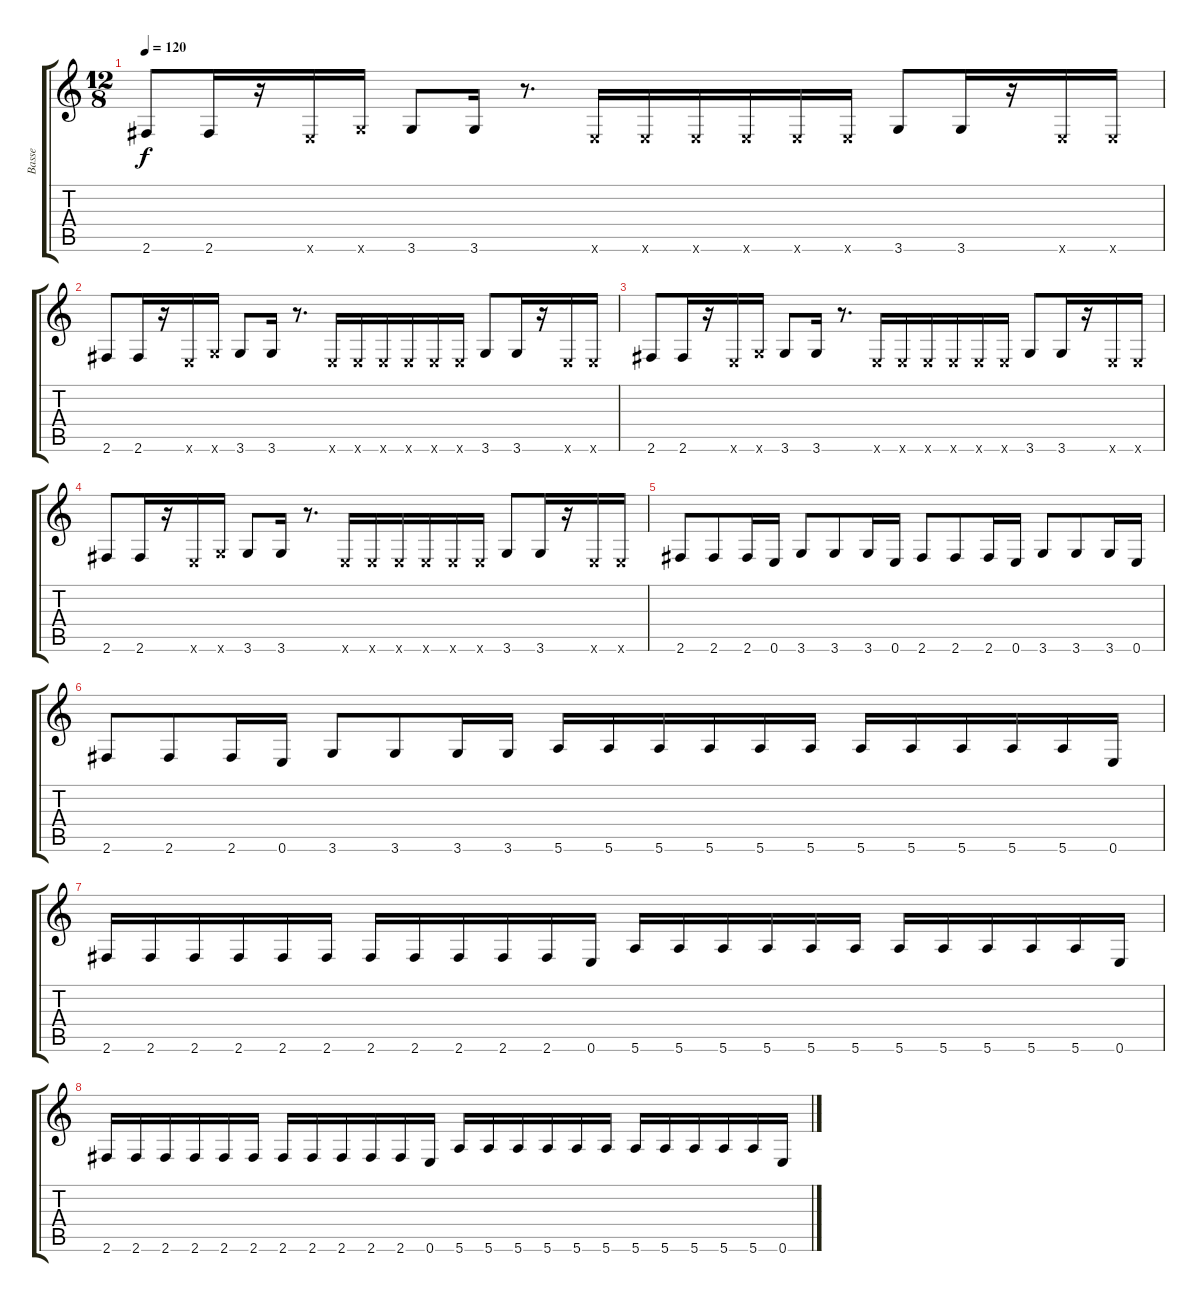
\track ("Basse" "Basse") {instrument acousticguitarnylon}
\staff {score tabs}
\tuning (E4 B3 G3 D3 A2 E2) {hide}
\ts (12 8)
\tempo 120
\clef g2
\ks c
2.6.8{dy f} 2.6.16 r.16 0.6{x}.16 3.6{x}.16 3.6.8 3.6.16 r.8{d} 0.6{x}.16 0.6{x}.16 0.6{x}.16 0.6{x}.16 0.6{x}.16 0.6{x}.16 3.6.8 3.6.16 r.16 0.6{x}.16 0.6{x}.16 |
2.6.8 2.6.16 r.16 0.6{x}.16 3.6{x}.16 3.6.8 3.6.16 r.8{d} 0.6{x}.16 0.6{x}.16 0.6{x}.16 0.6{x}.16 0.6{x}.16 0.6{x}.16 3.6.8 3.6.16 r.16 0.6{x}.16 0.6{x}.16 |
2.6.8 2.6.16 r.16 0.6{x}.16 3.6{x}.16 3.6.8 3.6.16 r.8{d} 0.6{x}.16 0.6{x}.16 0.6{x}.16 0.6{x}.16 0.6{x}.16 0.6{x}.16 3.6.8 3.6.16 r.16 0.6{x}.16 0.6{x}.16 |
2.6.8 2.6.16 r.16 0.6{x}.16 3.6{x}.16 3.6.8 3.6.16 r.8{d} 0.6{x}.16 0.6{x}.16 0.6{x}.16 0.6{x}.16 0.6{x}.16 0.6{x}.16 3.6.8 3.6.16 r.16 0.6{x}.16 0.6{x}.16 |
2.6.8 2.6.8 2.6.16 0.6.16 3.6.8 3.6.8 3.6.16 0.6.16 2.6.8 2.6.8 2.6.16 0.6.16 3.6.8 3.6.8 3.6.16 0.6.16 |
2.6.8 2.6.8 2.6.16 0.6.16 3.6.8 3.6.8 3.6.16 3.6.16 5.6.16 5.6.16 5.6.16 5.6.16 5.6.16 5.6.16 5.6.16 5.6.16 5.6.16 5.6.16 5.6.16 0.6.16 |
2.6.16 2.6.16 2.6.16 2.6.16 2.6.16 2.6.16 2.6.16 2.6.16 2.6.16 2.6.16 2.6.16 0.6.16 5.6.16 5.6.16 5.6.16 5.6.16 5.6.16 5.6.16 5.6.16 5.6.16 5.6.16 5.6.16 5.6.16 0.6.16 |
2.6.16 2.6.16 2.6.16 2.6.16 2.6.16 2.6.16 2.6.16 2.6.16 2.6.16 2.6.16 2.6.16 0.6.16 5.6.16 5.6.16 5.6.16 5.6.16 5.6.16 5.6.16 5.6.16 5.6.16 5.6.16 5.6.16 5.6.16 0.6.16
